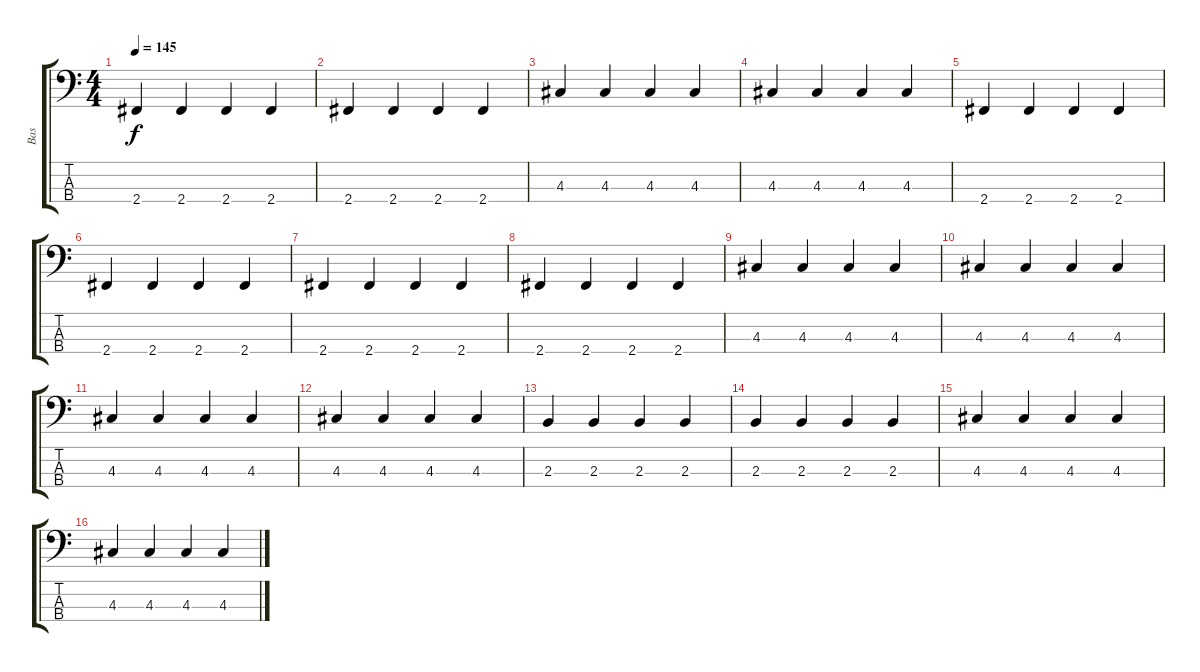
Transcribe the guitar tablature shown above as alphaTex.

\track ("Bas" "Bas") {instrument electricbassfinger}
\staff {score tabs}
\tuning (G2 D2 A1 E1) {hide}
\ts (4 4)
\tempo 145
\clef f4
\ks c
2.4.4{dy f} 2.4.4 2.4.4 2.4.4 |
2.4.4 2.4.4 2.4.4 2.4.4 |
4.3.4 4.3.4 4.3.4 4.3.4 |
4.3.4 4.3.4 4.3.4 4.3.4 |
2.4.4 2.4.4 2.4.4 2.4.4 |
2.4.4 2.4.4 2.4.4 2.4.4 |
2.4.4 2.4.4 2.4.4 2.4.4 |
2.4.4 2.4.4 2.4.4 2.4.4 |
4.3.4 4.3.4 4.3.4 4.3.4 |
4.3.4 4.3.4 4.3.4 4.3.4 |
4.3.4 4.3.4 4.3.4 4.3.4 |
4.3.4 4.3.4 4.3.4 4.3.4 |
2.3.4 2.3.4 2.3.4 2.3.4 |
2.3.4 2.3.4 2.3.4 2.3.4 |
4.3.4 4.3.4 4.3.4 4.3.4 |
4.3.4 4.3.4 4.3.4 4.3.4
